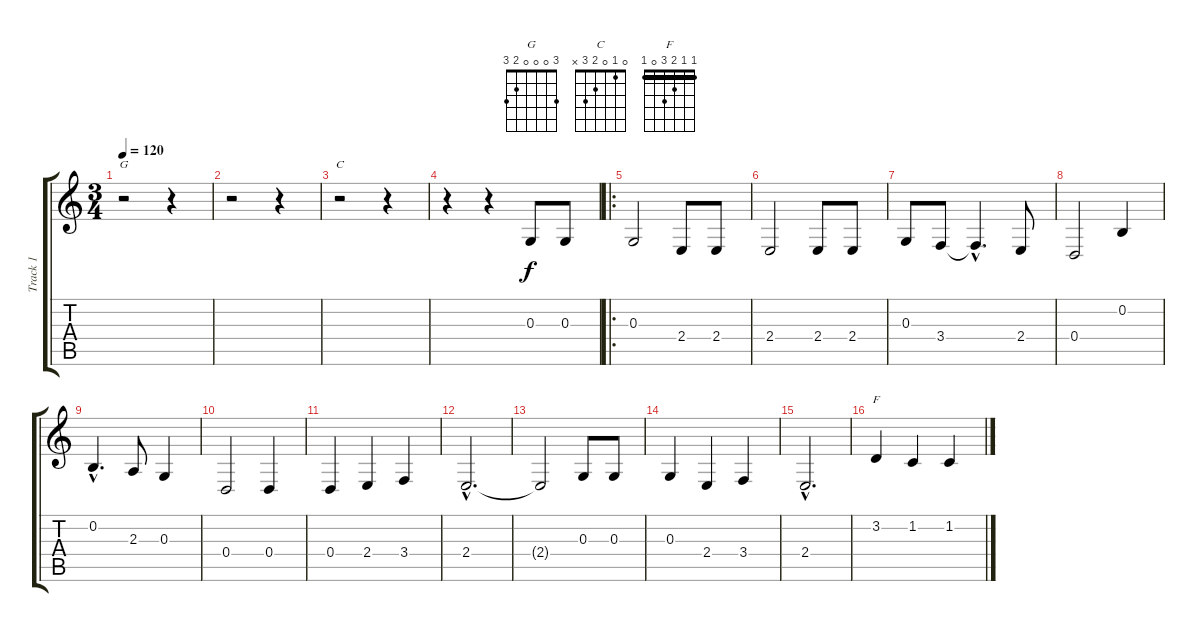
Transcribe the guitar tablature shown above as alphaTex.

\track ("Track 1" "Track 1") {instrument accordion}
\staff {score tabs}
\tuning (E4 B3 G3 D3 A2 E2) {hide}
\chord ("G" 3 0 0 0 2 3)
\chord ("C" 0 1 0 2 3 x)
\chord ("F" 1 1 2 3 0 1) {barre 1}
\ts (3 4)
\tempo 120
\clef g2
\ks c
r.2{ch "G" dy f instrument accordion} r.4 |
r.2 r.4 |
r.2{ch "C"} r.4 |
r.4 r.4 0.3.8 0.3.8 |
\ro
0.3.2 2.4.8 2.4.8 |
2.4.2 2.4.8 2.4.8 |
0.3.8 3.4.8 3.4{hac t}.4{d} 2.4.8 |
0.4.2 0.2.4 |
0.2{hac}.4{d} 2.3.8 0.3.4 |
0.4.2 0.4.4 |
0.4.4 2.4.4 3.4.4 |
2.4{hac}.2{d} |
2.4{t}.2 0.3.8 0.3.8 |
0.3.4 2.4.4 3.4.4 |
2.4{hac}.2{d} |
3.2.4{ch "F"} 1.2.4 1.2.4
